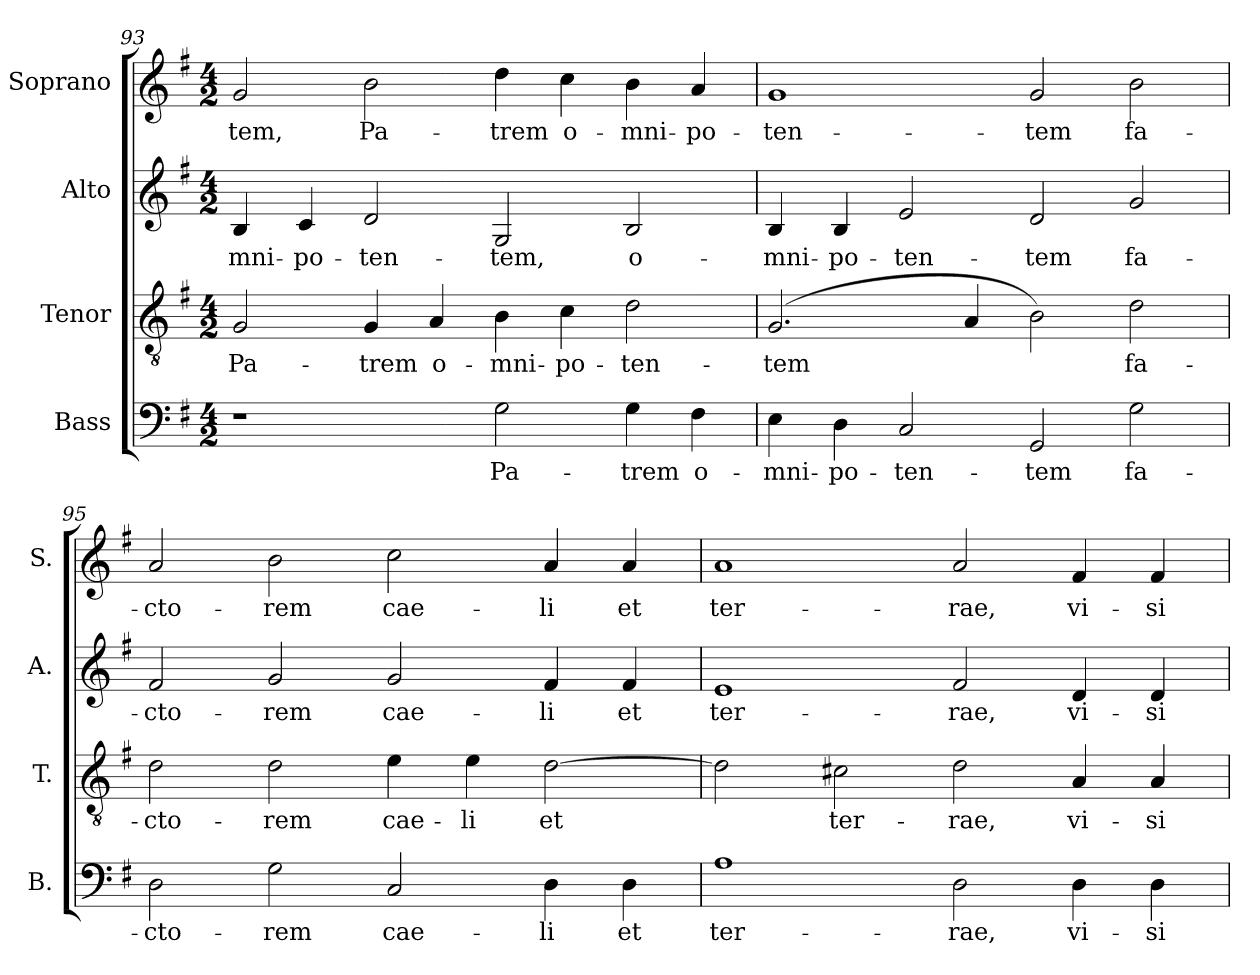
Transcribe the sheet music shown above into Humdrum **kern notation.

**kern	**text	**kern	**text	**kern	**text	**kern	**text
*part4	*part4	*part3	*part3	*part2	*part2	*part1	*part1
*staff4	*staff4	*staff3	*staff3	*staff2	*staff2	*staff1	*staff1
*I"Bass	*	*I"Tenor	*	*I"Alto	*	*I"Soprano	*
*I'B.	*	*I'T.	*	*I'A.	*	*I'S.	*
*clefF4	*	*clefGv2	*	*clefG2	*	*clefG2	*
*	*	*ITrd7c12	*	*	*	*	*
*k[f#]	*	*k[f#]	*	*k[f#]	*	*k[f#]	*
*G:	*	*G:	*	*G:	*	*G:	*
*M4/2	*	*M4/2	*	*M4/2	*	*M4/2	*
=93	=93	=93	=93	=93	=93	=93	=93
!	!	!	!LO:LY:b:color=#000000	!	!	!	!
!	!	!	!	!	!LO:LY:b:color=#000000	!	!
!	!	!	!	!	!	!	!LO:LY:b:color=#000000
1r	.	2GGi/	Pa-	4Bi/	-mni-	2gi/	-tem,
!	!	!	!	!	!LO:LY:b:color=#000000	!	!
.	.	.	.	4ci/	-po-	.	.
!	!	!	!LO:LY:b:color=#000000	!	!	!	!
!	!	!	!	!	!LO:LY:b:color=#000000	!	!
!	!	!	!	!	!	!	!LO:LY:b:color=#000000
.	.	4GGi/	-trem	2di/	-ten-	2bi\	Pa-
!	!	!	!LO:LY:b:color=#000000	!	!	!	!
.	.	4AAi/	o-	.	.	.	.
!	!LO:LY:b:color=#000000	!	!	!	!	!	!
!	!	!	!LO:LY:b:color=#000000	!	!	!	!
!	!	!	!	!	!LO:LY:b:color=#000000	!	!
!	!	!	!	!	!	!	!LO:LY:b:color=#000000
2Gi\	Pa-	4BBi\	-mni-	2Gi/	-tem,	4ddi\	-trem
!	!	!	!LO:LY:b:color=#000000	!	!	!	!
!	!	!	!	!	!	!	!LO:LY:b:color=#000000
.	.	4Ci\	-po-	.	.	4cci\	o-
!	!LO:LY:b:color=#000000	!	!	!	!	!	!
!	!	!	!LO:LY:b:color=#000000	!	!	!	!
!	!	!	!	!	!LO:LY:b:color=#000000	!	!
!	!	!	!	!	!	!	!LO:LY:b:color=#000000
4Gi\	-trem	2Di\	-ten-	2Bi/	o-	4bi\	-mni-
!	!LO:LY:b:color=#000000	!	!	!	!	!	!
!	!	!	!	!	!	!	!LO:LY:b:color=#000000
4F#i\	o-	.	.	.	.	4ai/	-po-
=94	=94	=94	=94	=94	=94	=94	=94
!	!LO:LY:b:color=#000000	!	!	!	!	!	!
!	!	!	!LO:LY:b:color=#000000	!	!	!	!
!	!	!	!	!	!LO:LY:b:color=#000000	!	!
!	!	!	!	!	!	!	!LO:LY:b:color=#000000
4Ei\	-mni-	(2.GGi/	-tem	4Bi/	-mni-	1gi	-ten-
!	!LO:LY:b:color=#000000	!	!	!	!	!	!
!	!	!	!	!	!LO:LY:b:color=#000000	!	!
4Di\	-po-	.	.	4Bi/	-po-	.	.
!	!LO:LY:b:color=#000000	!	!	!	!	!	!
!	!	!	!	!	!LO:LY:b:color=#000000	!	!
2Ci/	-ten-	.	.	2ei/	-ten-	.	.
.	.	4AAi/	.	.	.	.	.
!	!LO:LY:b:color=#000000	!	!	!	!	!	!
!	!	!	!	!	!LO:LY:b:color=#000000	!	!
!	!	!	!	!	!	!	!LO:LY:b:color=#000000
2GGi/	-tem	2BBi\)	.	2di/	-tem	2gi/	-tem
!	!LO:LY:b:color=#000000	!	!	!	!	!	!
!	!	!	!LO:LY:b:color=#000000	!	!	!	!
!	!	!	!	!	!LO:LY:b:color=#000000	!	!
!	!	!	!	!	!	!	!LO:LY:b:color=#000000
2Gi\	fa-	2Di\	fa-	2gi/	fa-	2bi\	fa-
!!LO:LB:g=z
=95	=95	=95	=95	=95	=95	=95	=95
!	!LO:LY:b:color=#000000	!	!	!	!	!	!
!	!	!	!LO:LY:b:color=#000000	!	!	!	!
!	!	!	!	!	!LO:LY:b:color=#000000	!	!
!	!	!	!	!	!	!	!LO:LY:b:color=#000000
2Di\	-cto-	2Di\	-cto-	2f#i/	-cto-	2ai/	-cto-
!	!LO:LY:b:color=#000000	!	!	!	!	!	!
!	!	!	!LO:LY:b:color=#000000	!	!	!	!
!	!	!	!	!	!LO:LY:b:color=#000000	!	!
!	!	!	!	!	!	!	!LO:LY:b:color=#000000
2Gi\	-rem	2Di\	-rem	2gi/	-rem	2bi\	-rem
!	!LO:LY:b:color=#000000	!	!	!	!	!	!
!	!	!	!LO:LY:b:color=#000000	!	!	!	!
!	!	!	!	!	!LO:LY:b:color=#000000	!	!
!	!	!	!	!	!	!	!LO:LY:b:color=#000000
2Ci/	cae-	4Ei\	cae-	2gi/	cae-	2cci\	cae-
!	!	!	!LO:LY:b:color=#000000	!	!	!	!
.	.	4Ei\	-li	.	.	.	.
!	!LO:LY:b:color=#000000	!	!	!	!	!	!
!	!	!	!LO:LY:b:color=#000000	!	!	!	!
!	!	!	!	!	!LO:LY:b:color=#000000	!	!
!	!	!	!	!	!	!	!LO:LY:b:color=#000000
4Di\	-li	[2Di\	et	4f#i/	-li	4ai/	-li
!	!LO:LY:b:color=#000000	!	!	!	!	!	!
!	!	!	!	!	!LO:LY:b:color=#000000	!	!
!	!	!	!	!	!	!	!LO:LY:b:color=#000000
4Di\	et	.	.	4f#i/	et	4ai/	et
=96	=96	=96	=96	=96	=96	=96	=96
!	!LO:LY:b:color=#000000	!	!	!	!	!	!
!	!	!	!	!	!LO:LY:b:color=#000000	!	!
!	!	!	!	!	!	!	!LO:LY:b:color=#000000
1Ai	ter-	2Di\]	.	1ei	ter-	1ai	ter-
!	!	!	!LO:LY:b:color=#000000	!	!	!	!
.	.	2C#Xi\	ter-	.	.	.	.
!	!LO:LY:b:color=#000000	!	!	!	!	!	!
!	!	!	!LO:LY:b:color=#000000	!	!	!	!
!	!	!	!	!	!LO:LY:b:color=#000000	!	!
!	!	!	!	!	!	!	!LO:LY:b:color=#000000
2Di\	-rae,	2Di\	-rae,	2f#i/	-rae,	2ai/	-rae,
!	!LO:LY:b:color=#000000	!	!	!	!	!	!
!	!	!	!LO:LY:b:color=#000000	!	!	!	!
!	!	!	!	!	!LO:LY:b:color=#000000	!	!
!	!	!	!	!	!	!	!LO:LY:b:color=#000000
4Di\	vi-	4AAi/	vi-	4di/	vi-	4f#i/	vi-
!	!LO:LY:b:color=#000000	!	!	!	!	!	!
!	!	!	!LO:LY:b:color=#000000	!	!	!	!
!	!	!	!	!	!LO:LY:b:color=#000000	!	!
!	!	!	!	!	!	!	!LO:LY:b:color=#000000
4Di\	-si-	4AAi/	-si-	4di/	-si-	4f#i/	-si-
=	=	=	=	=	=	=	=
*-	*-	*-	*-	*-	*-	*-	*-
